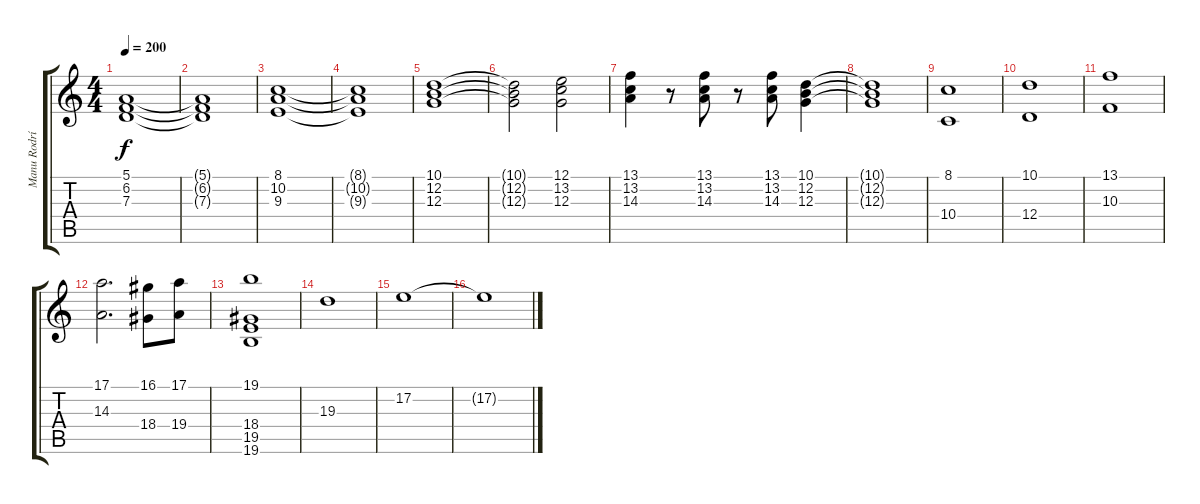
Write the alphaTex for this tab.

\track ("Manu Rodríguez" "Manu Rodrí") {instrument stringensemble1}
\staff {score tabs}
\tuning (E4 B3 G3 D3 A2 E2) {hide}
\ts (4 4)
\tempo 200
\clef g2
\ks c
(5.1 6.2 7.3).1{dy f} |
(5.1{t} 6.2{t} 7.3{t}).1 |
(8.1 10.2 9.3).1 |
(8.1{t} 10.2{t} 9.3{t}).1 |
(10.1 12.2 12.3).1 |
(10.1{t} 12.2{t} 12.3{t}).2 (12.1 13.2 12.3).2 |
(13.1 13.2 14.3).4 r.8 (13.1 13.2 14.3).8 r.8 (13.1 13.2 14.3).8 (10.1 12.2 12.3).4 |
(10.1{t} 12.2{t} 12.3{t}).1 |
(8.1 10.4).1 |
(10.1 12.4).1 |
(13.1 10.3).1 |
(17.1 14.3).2{d} (16.1 18.4).8 (17.1 19.4).8 |
(19.1 18.4 19.5 19.6).1 |
19.3.1 |
17.2.1 |
17.2{t}.1
